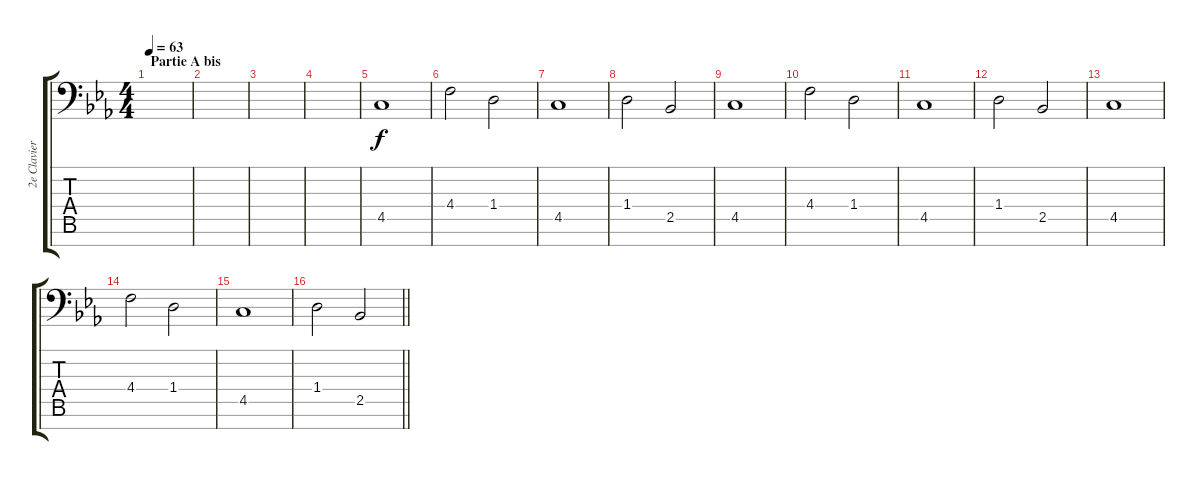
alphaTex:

\track ("2e Clavier basse" "2e Clavier") {instrument synthstrings1}
\staff {score tabs}
\tuning (Eb4 Bb3 Gb3 Db3 Ab2 Eb2 Bb1) {hide}
\ts (4 4)
\section ("" "Partie A bis")
\tempo 63
\clef f4
\ks cminor
|
|
|
|
4.5.1 |
4.4.2 1.4.2 |
4.5.1 |
1.4.2 2.5.2 |
4.5.1 |
4.4.2 1.4.2 |
4.5.1 |
1.4.2 2.5.2 |
4.5.1 |
4.4.2 1.4.2 |
4.5.1 |
\barLineRight lightlight
1.4.2 2.5.2
